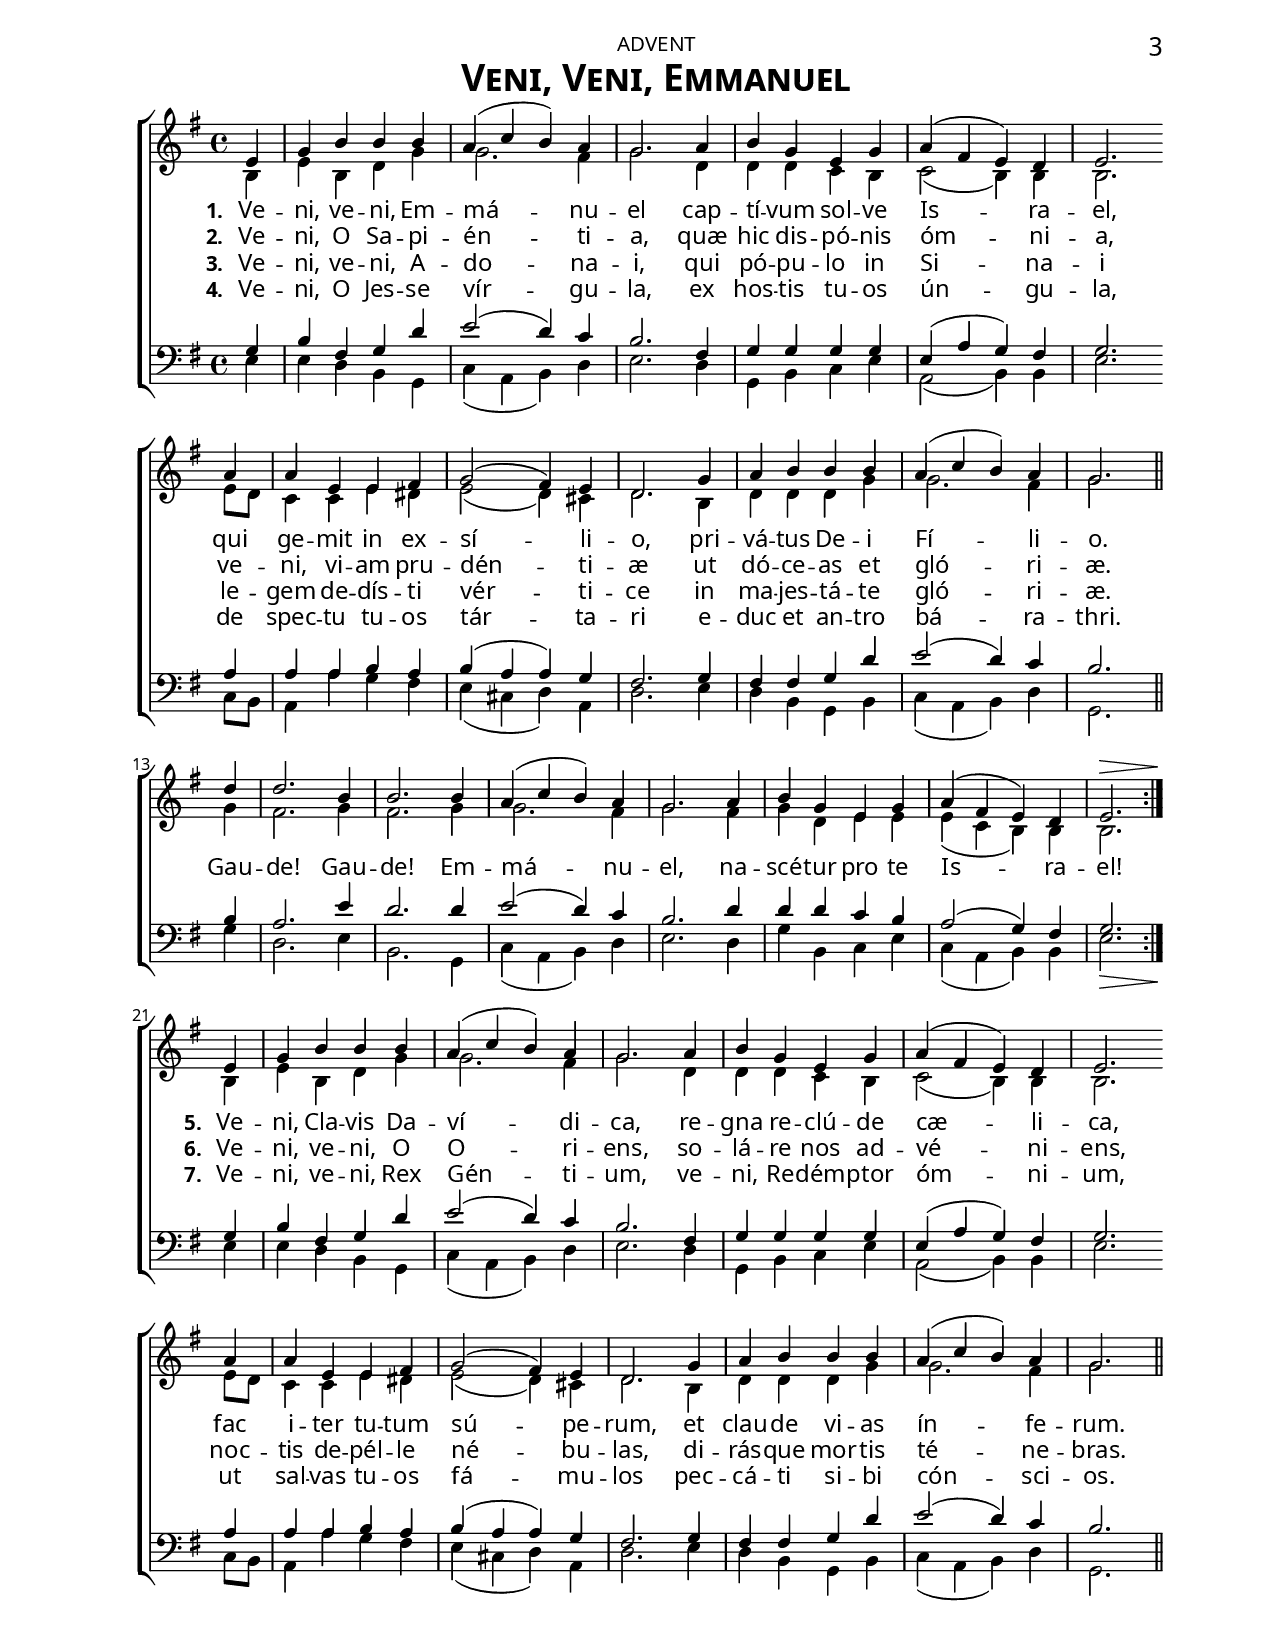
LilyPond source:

\version "2.14.2"
\include "util.ly"
\header {
  title = \markup{\override #'(font-name . "Garamond Premier Pro Semibold"){ \abs-fontsize #18 \smallCapsOldStyle"Veni, Veni, Emmanuel"}}
  %composer = \markup\oldStyleNum"Gregorian"
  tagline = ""
}
\paper {
  paper-height = 11\in
  paper-width = 8.5\in
  indent = 0\in
  %system-system-spacing = #'((basic-distance . 10) (padding . 0))
  system-system-spacing =
    #'((basic-distance . 0)
       (minimum-distance . 0)
       (padding . -10)
       (stretchability . 100))
  ragged-last-bottom = ##f
  ragged-bottom = ##f
  two-sided = ##t
  inner-margin = 1\in
  outer-margin = 0.75\in
  top-margin = 0.26\in
  bottom-margin = 0.25\in
  first-page-number = #003
  print-first-page-number = ##t
  headerLine = \markup{\override #'(font-name . "Garamond Premier Pro") \smallCaps advent}
  oddHeaderMarkup = \markup\fill-line{
     \override #'(font-name . "Garamond Premier Pro")\abs-fontsize #12.5
     \combine 
        \fill-line{"" \on-the-fly #print-page-number-check-first
        \oldStylePageNum""
        }
        \fill-line{\headerLine}
  }
  evenHeaderMarkup = \markup {
     \override #'(font-name . "Garamond Premier Pro")\abs-fontsize #12.5
     \combine
        \on-the-fly #print-page-number-check-first
        \oldStylePageNum""
        \fill-line{\headerLine}
  }
}
#(set-global-staff-size 18) \paper{ #(define fonts (make-pango-font-tree "Garamond Premier Pro" "Garamond Premier Pro" "Garamond Premier Pro" (/ 18 20))) }
global = {
  \key g \major
  \time 4/4
  \autoBeamOff
  \override DynamicLineSpanner #'staff-padding = #0.0
  \override DynamicLineSpanner #'Y-extent = #'(-0 . 0)
}

sopMusic = \relative c' {
  \repeat volta 2{
    \partial 4 e4 |
    g b b b |
    a( c b) a |
    g2. a4 |
    b g e g |
    
    a( fis e) d |
    e2. \bar""\break a4 |
    a e e fis |
    g2( fis4) e |
    
    d2. g4 |
    a b b b |
    a( c b) a |
    \partial 2. g2. \bar "||" \break
    
    \partial 4 d'4 |
    d2. b4 |
    b2. b4 |
    a( c b) a |
    g2. a4 |
    b g e g |
    a( fis e) d |
    \partial 2. <<e2. {s2^\> s8. s16\!}>>  \break
  }
  
  
  \partial 4 e4 |
  g b b b |
  a( c b) a |
  g2. a4 |
  b g e g |
  
  a( fis e) d |
  e2. \bar""\break a4 |
  a e e fis |
  g2( fis4) e |
  
  d2. g4 |
  a b b b |
  a( c b) a |
  \partial 2. g2. \bar "||" \break
}
sopWords = \lyricmode {
  
}

altoMusic = \relative c' {
  b4 |
  e b d g |
  g2. fis4 |
  g2. d4 |
  d d c b |
  
  c2(  b4) b |
  b2. e8[ d] |
  c4 c e dis |
  e2( d4) cis |
  
  d2. b4 |
  d d d g |
  g2. fis4 |
  g2. |
  
  g4 |
  fis2. g4 |
  fis2. g4 |
  g2. fis4 |
  g2. fis4 |
  g d e e |
  e( c b) b |
  b2.
  
  
  
  
  b4 |
  e b d g |
  g2. fis4 |
  g2. d4 |
  d d c b |
  
  c2(  b4) b |
  b2. e8[ d] |
  c4 c e dis |
  e2( d4) cis |
  
  d2. b4 |
  d d d g |
  g2. fis4 |
  g2. |
}
altoWords = \lyricmode {
  \dropLyricsVII
  \set stanza = #"1. "
  Ve -- ni, ve -- ni, Em -- má -- nu -- el
  cap -- tí -- vum sol -- ve Is -- ra -- el,
  qui ge -- mit in ex -- sí -- li -- o,
  pri -- vá -- tus De -- i Fí -- li -- o.
  
  Gau -- de! Gau -- de! Em -- má -- nu -- el,
  na -- scé -- tur pro te Is -- ra -- el!
  
  
  \set stanza = #"5. "
  Ve -- ni, Cla -- vis Da -- ví -- di -- ca,
  re -- gna re -- clú -- de cæ -- li -- ca,
  fac i -- ter tu -- tum sú -- pe -- rum,
  et clau -- de vi -- as ín -- fe -- rum.
}
altoWordsII = \lyricmode {
  \dropLyricsVII
  \set stanza = #"2. "
  Ve -- ni, O Sa -- pi -- én -- ti -- a,
  quæ hic dis -- pó -- nis óm -- ni -- a,
  ve -- ni, vi -- am pru -- dén -- ti -- æ
  ut dó -- ce -- as et gló -- ri -- æ.
  
  \repeat unfold 16\skip1
  \set stanza = #"6. "
  Ve -- ni, ve -- ni, O O -- ri -- ens,
  so -- lá -- re nos ad -- vé -- ni -- ens,
  noc -- tis de -- pél -- le né -- bu -- las,
  di -- rás -- que mor -- tis té -- ne -- bras.
}
altoWordsIII = \lyricmode {
  \dropLyricsVII
  \set stanza = #"3. "
  Ve -- ni, ve -- ni, A -- do -- na -- i,
  qui pó -- pu -- lo in Si -- na -- i
  le -- gem de -- dís -- ti vér -- ti -- ce
  in ma -- jes -- tá -- te gló -- ri -- æ.
  
  \repeat unfold16\skip1
  \set stanza = #"7. "
  Ve -- ni, ve -- ni, Rex Gén -- ti -- um,
  ve -- ni, Re -- dém -- ptor óm -- ni -- um,
  ut sal -- vas tu -- os fá -- mu -- los
  pec -- cá -- ti si -- bi cón -- sci -- os.
}
altoWordsIV = \lyricmode {
  \dropLyricsVII
  \set stanza = #"4. "
  Ve -- ni, O Jes -- se vír -- gu -- la,
  ex hos -- tis tu -- os ún -- gu -- la,
  de spec -- tu tu -- os tár -- ta -- ri
  e -- duc et an -- tro bá -- ra -- thri.
}
altoWordsV = \lyricmode {
}
altoWordsVI = \lyricmode {
}
altoWordsVII = \lyricmode {
}
tenorMusic = \relative c' {
  g4 |
  b fis g d' |
  e2( d4) c |
  b2. fis4 |
  g g g g |
  
  e( a g) fis |
  g2. a4 |
  a a b a |
  b( a a) g |
  
  fis2. g4 |
  fis fis g d' |
  e2( d4) c |
  b2. |
  
  b4 |
  a2. e'4 |
  d2. d4 |
  e2( d4) c |
  b2. d4 |
  d d c b |
  a2( g4) fis |
  <<g2. {s2_\> s8. s16\!}>>
  
  
  
  
  g4 |
  b fis g d' |
  e2( d4) c |
  b2. fis4 |
  g g g g |
  
  e( a g) fis |
  g2. a4 |
  a a b a |
  b( a a) g |
  
  fis2. g4 |
  fis fis g d' |
  e2( d4) c |
  b2. |
}
tenorWords = \lyricmode {

}

bassMusic = \relative c {
  e4 |
  e d b g |
  c( a b) d |
  e2. d4 |
  g, b c e |
  
  a,2( b4) b |
  e2. c8[ b] |
  a4 a' g fis |
  e( cis d) a |
  
  d2. e4 |
  d b g b |
  c( a b) d |
  g,2. |
  
  g'4 |
  d2. e4 |
  b2. g4 |
  c( a b) d |
  e2. d4 |
  g b, c e |
  c( a b) b |
  e2.
  
  
  
  
  e4 |
  e d b g |
  c( a b) d |
  e2. d4 |
  g, b c e |
  
  a,2( b4) b |
  e2. c8[ b] |
  a4 a' g fis |
  e( cis d) a |
  
  d2. e4 |
  d b g b |
  c( a b) d |
  g,2. |
}
bassWords = \lyricmode {

}

\score {
  <<
   \new ChoirStaff <<
%    \new Lyrics = sopranos \with { \override VerticalAxisGroup #'nonstaff-relatedstaff-spacing = #'((basic-distance . 1)) }
    \new Staff = women <<
      \new Voice = "sopranos" { \voiceOne << \global \sopMusic >> }
      \new Voice = "altos" { \voiceTwo << \global \altoMusic >> }
    >>
    \new Lyrics \with { alignAboveContext = #"women" \override VerticalAxisGroup #'nonstaff-relatedstaff-spacing = #'((basic-distance . 1))} \lyricsto "sopranos" \sopWords
    \new Lyrics = "altosVII"  \with { alignBelowContext = #"women" \override VerticalAxisGroup #'nonstaff-relatedstaff-spacing = #'((basic-distance . 1)) } \lyricsto "sopranos" \altoWordsVII
    \new Lyrics = "altosVI"  \with { alignBelowContext = #"women" \override VerticalAxisGroup #'nonstaff-relatedstaff-spacing = #'((basic-distance . 1)) } \lyricsto "sopranos" \altoWordsVI
    \new Lyrics = "altosV"  \with { alignBelowContext = #"women" \override VerticalAxisGroup #'nonstaff-relatedstaff-spacing = #'((basic-distance . 1)) } \lyricsto "sopranos" \altoWordsV
    \new Lyrics = "altosIV"  \with { alignBelowContext = #"women" \override VerticalAxisGroup #'nonstaff-relatedstaff-spacing = #'((basic-distance . 1)) } \lyricsto "sopranos" \altoWordsIV
    \new Lyrics = "altosIII"  \with { alignBelowContext = #"women" \override VerticalAxisGroup #'nonstaff-relatedstaff-spacing = #'((basic-distance . 1)) } \lyricsto "sopranos" \altoWordsIII
    \new Lyrics = "altosII"  \with { alignBelowContext = #"women" \override VerticalAxisGroup #'nonstaff-relatedstaff-spacing = #'((basic-distance . 1)) } \lyricsto "sopranos" \altoWordsII
    \new Lyrics = "altos"  \with { alignBelowContext = #"women" \override VerticalAxisGroup #'nonstaff-relatedstaff-spacing = #'((basic-distance . 1)) } \lyricsto "sopranos" \altoWords
   \new Staff = men <<
      \clef bass
      \new Voice = "tenors" { \voiceOne << \global \tenorMusic >> }
      \new Voice = "basses" { \voiceTwo << \global \bassMusic >> }
    >>
    \new Lyrics \with { alignAboveContext = #"men" \override VerticalAxisGroup #'nonstaff-relatedstaff-spacing = #'((basic-distance . 1)) } \lyricsto "tenors" \tenorWords
    \new Lyrics \with { alignBelowContext = #"men" \override VerticalAxisGroup #'nonstaff-relatedstaff-spacing = #'((basic-distance . 1)) } \lyricsto "basses" \bassWords
  >>
%    \new PianoStaff << \new Staff { \new Voice { \pianoRH } } \new Staff { \clef "bass" \pianoLH } >>
  >>
  \layout {
  \context {
    \Lyrics
    \override LyricText #'font-size = #1.3
  }
    \context {
      \Score
      %\override SpacingSpanner #'base-shortest-duration = #(ly:make-moment 1 8)
      %\override SpacingSpanner #'common-shortest-duration = #(ly:make-moment 1 4)
    }
    \context {
      % Remove all empty staves
      % \Staff \RemoveEmptyStaves \override VerticalAxisGroup #'remove-first = ##t
    }
    \context {
      \Lyrics
      \override LyricText #'X-offset = #center-on-word
    }
  }
}

